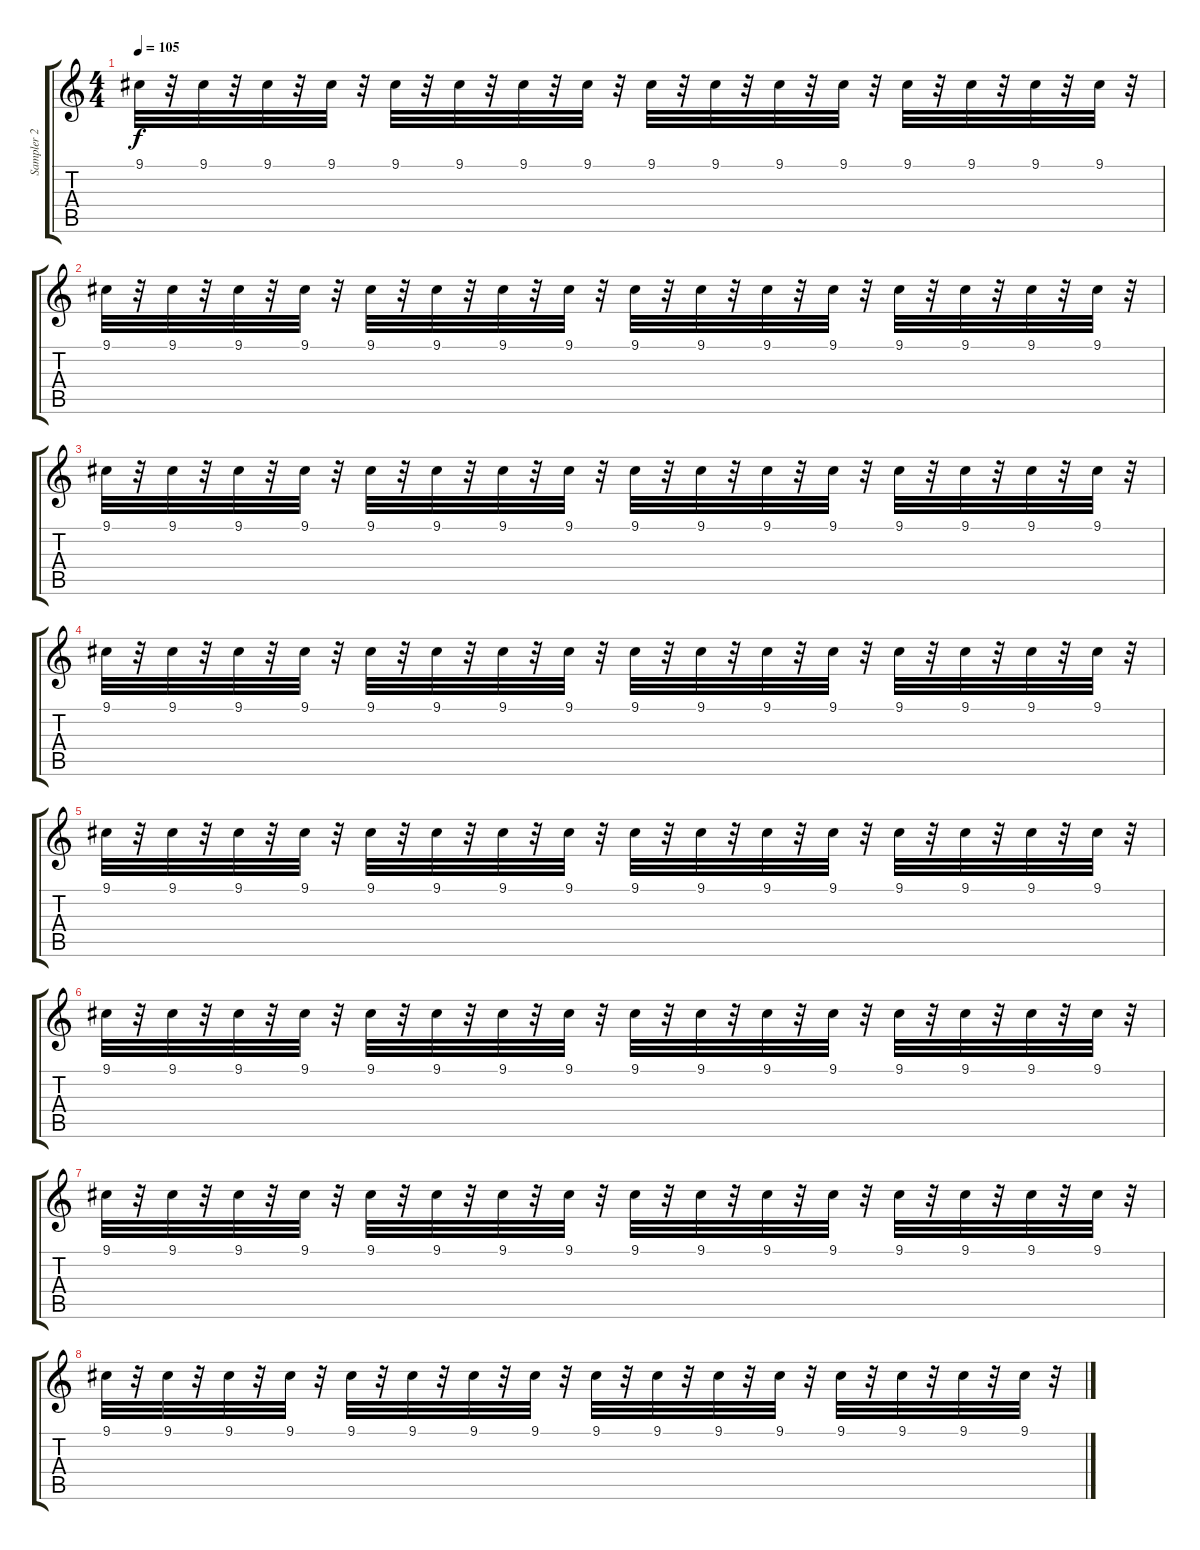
\track ("Sampler 2" "Sampler 2") {instrument kalimba}
\staff {score tabs}
\tuning (E4 B3 G3 D3 A2 E2) {hide}
\ts (4 4)
\tempo 105
\clef g2
\ks c
9.1.32{dy f volume 10 instrument kalimba} r.32 9.1.32 r.32 9.1.32 r.32 9.1.32 r.32 9.1.32 r.32 9.1.32 r.32 9.1.32 r.32 9.1.32 r.32 9.1.32 r.32 9.1.32 r.32 9.1.32 r.32 9.1.32 r.32 9.1.32 r.32 9.1.32 r.32 9.1.32 r.32 9.1.32 r.32 |
9.1.32{volume 10 instrument kalimba} r.32 9.1.32 r.32 9.1.32 r.32 9.1.32 r.32 9.1.32 r.32 9.1.32 r.32 9.1.32 r.32 9.1.32 r.32 9.1.32 r.32 9.1.32 r.32 9.1.32 r.32 9.1.32 r.32 9.1.32 r.32 9.1.32 r.32 9.1.32 r.32 9.1.32 r.32 |
9.1.32{volume 10 instrument kalimba} r.32 9.1.32 r.32 9.1.32 r.32 9.1.32 r.32 9.1.32 r.32 9.1.32 r.32 9.1.32 r.32 9.1.32 r.32 9.1.32 r.32 9.1.32 r.32 9.1.32 r.32 9.1.32 r.32 9.1.32 r.32 9.1.32 r.32 9.1.32 r.32 9.1.32 r.32 |
9.1.32{volume 10 instrument kalimba} r.32 9.1.32 r.32 9.1.32 r.32 9.1.32 r.32 9.1.32 r.32 9.1.32 r.32 9.1.32 r.32 9.1.32 r.32 9.1.32 r.32 9.1.32 r.32 9.1.32 r.32 9.1.32 r.32 9.1.32 r.32 9.1.32 r.32 9.1.32 r.32 9.1.32 r.32 |
9.1.32{volume 10 instrument kalimba} r.32 9.1.32 r.32 9.1.32 r.32 9.1.32 r.32 9.1.32 r.32 9.1.32 r.32 9.1.32 r.32 9.1.32 r.32 9.1.32 r.32 9.1.32 r.32 9.1.32 r.32 9.1.32 r.32 9.1.32 r.32 9.1.32 r.32 9.1.32 r.32 9.1.32 r.32 |
9.1.32{volume 10 instrument kalimba} r.32 9.1.32 r.32 9.1.32 r.32 9.1.32 r.32 9.1.32 r.32 9.1.32 r.32 9.1.32 r.32 9.1.32 r.32 9.1.32 r.32 9.1.32 r.32 9.1.32 r.32 9.1.32 r.32 9.1.32 r.32 9.1.32 r.32 9.1.32 r.32 9.1.32 r.32 |
9.1.32{volume 10 instrument kalimba} r.32 9.1.32 r.32 9.1.32 r.32 9.1.32 r.32 9.1.32 r.32 9.1.32 r.32 9.1.32 r.32 9.1.32 r.32 9.1.32 r.32 9.1.32 r.32 9.1.32 r.32 9.1.32 r.32 9.1.32 r.32 9.1.32 r.32 9.1.32 r.32 9.1.32 r.32 |
9.1.32{volume 10 instrument kalimba} r.32 9.1.32 r.32 9.1.32 r.32 9.1.32 r.32 9.1.32 r.32 9.1.32 r.32 9.1.32 r.32 9.1.32 r.32 9.1.32 r.32 9.1.32 r.32 9.1.32 r.32 9.1.32 r.32 9.1.32 r.32 9.1.32 r.32 9.1.32 r.32 9.1.32 r.32
